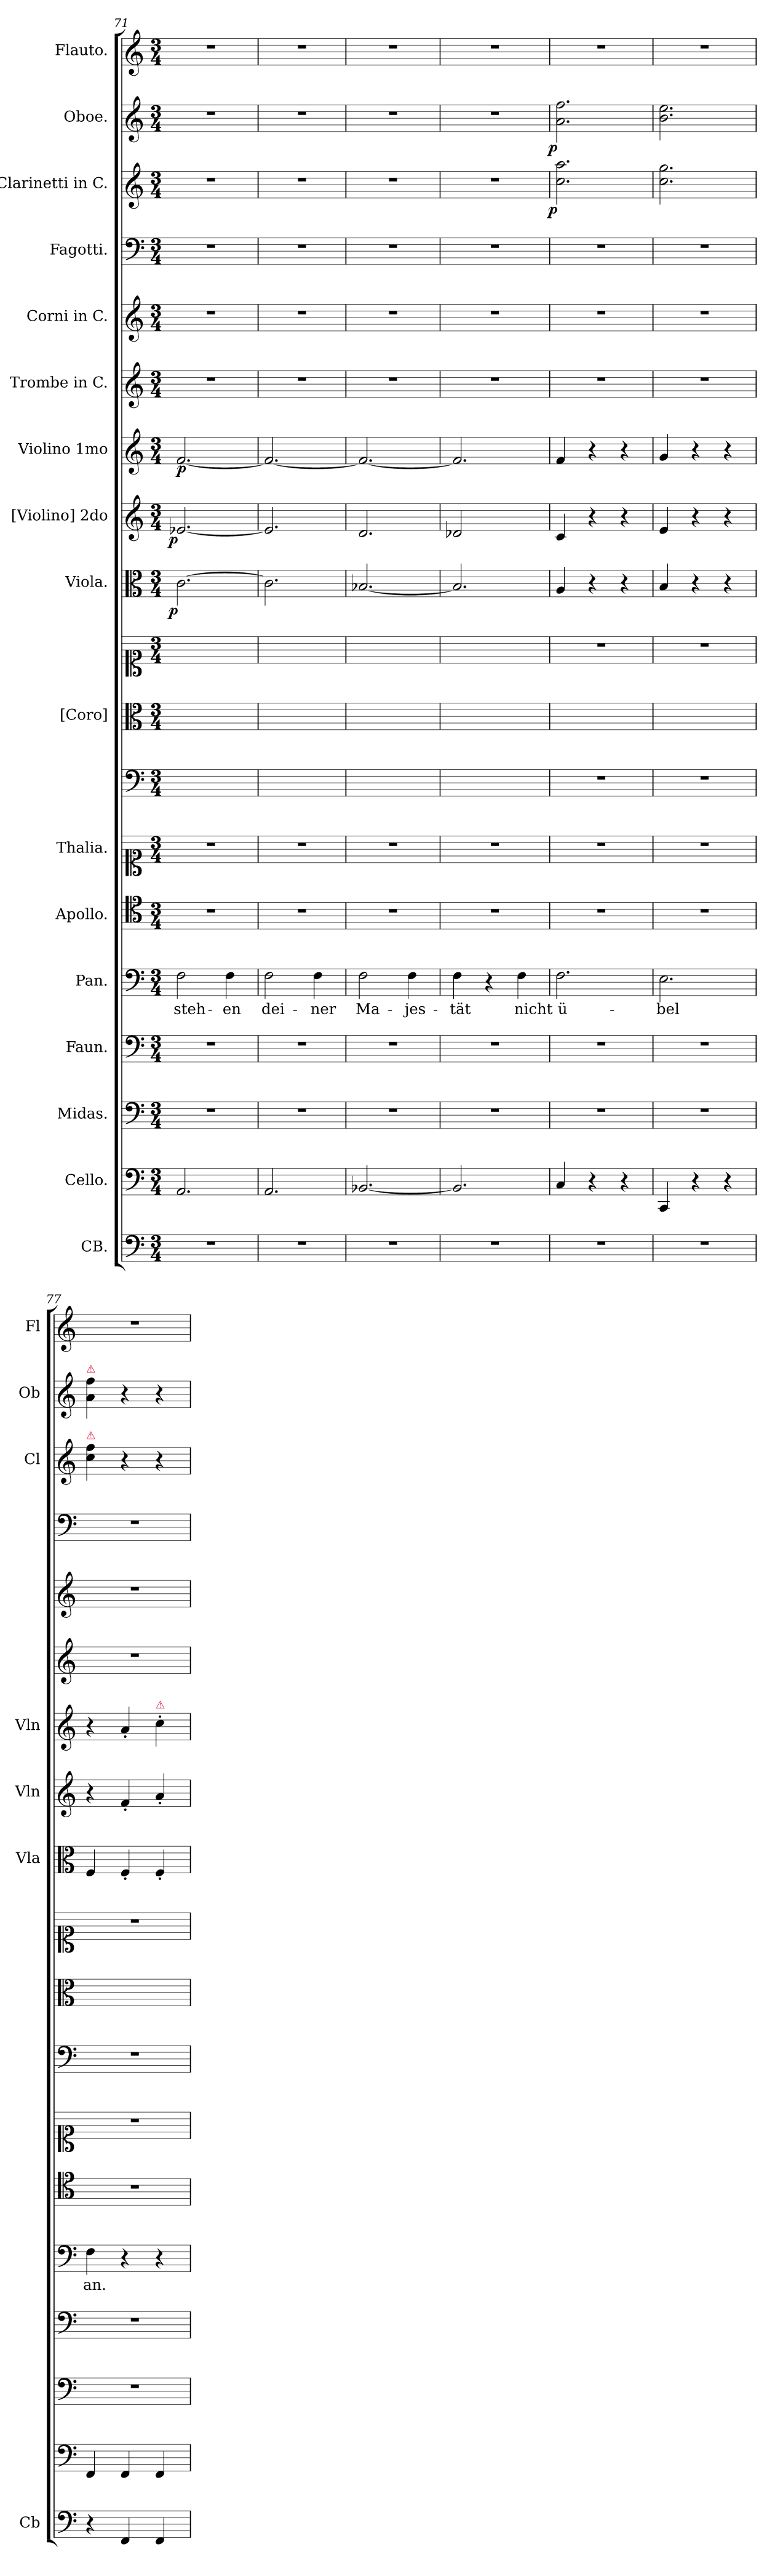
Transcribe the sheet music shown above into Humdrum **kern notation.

**kern	**kern	**kern	**kern	**kern	**text	**kern	**kern	**kern	**kern	**kern	**kern	**dynam	**kern	**dynam	**kern	**dynam	**kern	**kern	**kern	**kern	**dynam	**kern	**dynam	**kern
*part19	*part18	*part17	*part16	*part15	*part15	*part14	*part13	*part12	*part11	*part10	*part9	*part9	*part8	*part8	*part7	*part7	*part6	*part5	*part4	*part3	*part3	*part2	*part2	*part1
*staff19	*staff18	*staff17	*staff16	*staff15	*staff15	*staff14	*staff13	*staff12	*staff11	*staff10	*staff9	*staff9	*staff8	*staff8	*staff7	*staff7	*staff6	*staff5	*staff4	*staff3	*staff3	*staff2	*staff2	*staff1
*I"CB.	*I"Cello.	*I"Midas.	*I"Faun.	*I"Pan.	*	*I"Apollo.	*I"Thalia.	*	*I"[Coro]	*	*I"Viola.	*	*I"[Violino] 2do	*	*I"Violino 1mo	*	*I"Trombe in C.	*I"Corni in C.	*I"Fagotti.	*I"Clarinetti in C.	*	*I"Oboe.	*	*I"Flauto.
*I'Cb	*	*	*	*	*	*	*	*	*	*	*I'Vla	*	*I'Vln	*	*I'Vln	*	*	*	*	*I'Cl	*	*I'Ob	*	*I'Fl
*clefF4	*clefF4	*clefF4	*clefF4	*clefF4	*	*clefC4	*clefC1	*clefF4	*clefC3	*clefC1	*clefC3	*	*clefG2	*	*clefG2	*	*clefG2	*clefG2	*clefF4	*clefG2	*	*clefG2	*	*clefG2
*k[]	*k[]	*k[]	*k[]	*k[]	*	*k[]	*k[]	*k[]	*k[]	*k[]	*k[]	*	*k[]	*	*k[]	*	*k[]	*k[]	*k[]	*k[]	*	*k[]	*	*k[]
*M3/4	*M3/4	*M3/4	*M3/4	*M3/4	*	*M3/4	*M3/4	*M3/4	*M3/4	*M3/4	*M3/4	*	*M3/4	*	*M3/4	*	*M3/4	*M3/4	*M3/4	*M3/4	*	*M3/4	*	*M3/4
=71	=71	=71	=71	=71	=71	=71	=71	=71	=71	=71	=71	=71	=71	=71	=71	=71	=71	=71	=71	=71	=71	=71	=71	=71
!	!	!	!	!	!	!	!	!	!	!	!	!LO:DY:rj	!	!LO:DY:rj	!	!	!	!	!	!	!	!	!	!
2.r	2.AA/	2.r	2.r	2F\	steh-	2.r	2.r	2.ryy	2.ryy	2.ryy	[2.c\	p	[2.e-X/	p	[>2.f/	p	2.r	2.r	2.r	2.r	.	2.r	.	2.r
.	.	.	.	4F\	-en	.	.	.	.	.	.	.	.	.	.	.	.	.	.	.	.	.	.	.
=72	=72	=72	=72	=72	=72	=72	=72	=72	=72	=72	=72	=72	=72	=72	=72	=72	=72	=72	=72	=72	=72	=72	=72	=72
2.r	2.AA/	2.r	2.r	2F\	dei-	2.r	2.r	2.ryy	2.ryy	2.ryy	2.c\]	.	2.e-/]	.	2.f/_>	.	2.r	2.r	2.r	2.r	.	2.r	.	2.r
.	.	.	.	4F\	-ner	.	.	.	.	.	.	.	.	.	.	.	.	.	.	.	.	.	.	.
=73	=73	=73	=73	=73	=73	=73	=73	=73	=73	=73	=73	=73	=73	=73	=73	=73	=73	=73	=73	=73	=73	=73	=73	=73
2.r	[2.BB-X/	2.r	2.r	2F\	Ma-	2.r	2.r	2.ryy	2.ryy	2.ryy	[2.B-X/	.	2.d/	.	2.f/_	.	2.r	2.r	2.r	2.r	.	2.r	.	2.r
.	.	.	.	4F\	-jes-	.	.	.	.	.	.	.	.	.	.	.	.	.	.	.	.	.	.	.
=74	=74	=74	=74	=74	=74	=74	=74	=74	=74	=74	=74	=74	=74	=74	=74	=74	=74	=74	=74	=74	=74	=74	=74	=74
!	!	!	!	!	!	!	!	!	!	!	!	!	!LO:N:vis=2	!	!	!	!	!	!	!	!	!	!	!
2.r	2.BB-/]	2.r	2.r	4F\	-tät	2.r	2.r	2.ryy	2.ryy	2.ryy	2.B-/]	.	2.d-X/	.	2.f/]	.	2.r	2.r	2.r	2.r	.	2.r	.	2.r
.	.	.	.	4r	.	.	.	.	.	.	.	.	.	.	.	.	.	.	.	.	.	.	.	.
.	.	.	.	4F\	nicht	.	.	.	.	.	.	.	.	.	.	.	.	.	.	.	.	.	.	.
=75	=75	=75	=75	=75	=75	=75	=75	=75	=75	=75	=75	=75	=75	=75	=75	=75	=75	=75	=75	=75	=75	=75	=75	=75
!	!	!	!	!	!	!	!	!	!	!	!	!	!	!	!	!	!	!	!	!	!LO:DY:rj	!	!LO:DY:rj	!
2.r	4C/	2.r	2.r	2.F\	ü-	2.r	2.r	2.r	2.ryy	2.r	4A/	.	4c/	.	4f/	.	2.r	2.r	2.r	2.cc\ 2.aa\	p	2.a\ 2.ff\	p	2.r
.	4r	.	.	.	.	.	.	.	.	.	4r	.	4r	.	4r	.	.	.	.	.	.	.	.	.
.	4r	.	.	.	.	.	.	.	.	.	4r	.	4r	.	4r	.	.	.	.	.	.	.	.	.
=76	=76	=76	=76	=76	=76	=76	=76	=76	=76	=76	=76	=76	=76	=76	=76	=76	=76	=76	=76	=76	=76	=76	=76	=76
2.r	4CC/	2.r	2.r	2.E\	-bel	2.r	2.r	2.r	2.ryy	2.r	4B/	.	4e/	.	4g/	.	2.r	2.r	2.r	2.cc\ 2.gg\	.	2.b\ 2.ee\	.	2.r
.	4r	.	.	.	.	.	.	.	.	.	4r	.	4r	.	4r	.	.	.	.	.	.	.	.	.
.	4r	.	.	.	.	.	.	.	.	.	4r	.	4r	.	4r	.	.	.	.	.	.	.	.	.
=77	=77	=77	=77	=77	=77	=77	=77	=77	=77	=77	=77	=77	=77	=77	=77	=77	=77	=77	=77	=77	=77	=77	=77	=77
!	!	!	!	!	!	!	!	!	!	!	!	!	!	!	!	!	!	!	!	!	!	!LO:TX:a:color=crimson:t=⚠	!	!
!	!	!	!	!	!	!	!	!	!	!	!	!	!	!	!	!	!	!	!	!LO:TX:a:color=crimson:t=⚠	!	!	!	!
4r	4FF/	2.r	2.r	4F\	an.	2.r	2.r	2.r	2.ryy	2.r	4F/	.	4r	.	4r	.	2.r	2.r	2.r	4cc\ 4ff\	.	4a\ 4ff\	.	2.r
4FF/	4FF/	.	.	4r	.	.	.	.	.	.	4F'</	.	4f'</	.	4a'</	.	.	.	.	4r	.	4r	.	.
!	!	!	!	!	!	!	!	!	!	!	!	!	!	!	!LO:TX:a:color=crimson:t=⚠	!	!	!	!	!	!	!	!	!
4FF/	4FF/	.	.	4r	.	.	.	.	.	.	4F'</	.	4a'</	.	4cc'>\	.	.	.	.	4r	.	4r	.	.
=	=	=	=	=	=	=	=	=	=	=	=	=	=	=	=	=	=	=	=	=	=	=	=	=
*-	*-	*-	*-	*-	*-	*-	*-	*-	*-	*-	*-	*-	*-	*-	*-	*-	*-	*-	*-	*-	*-	*-	*-	*-
